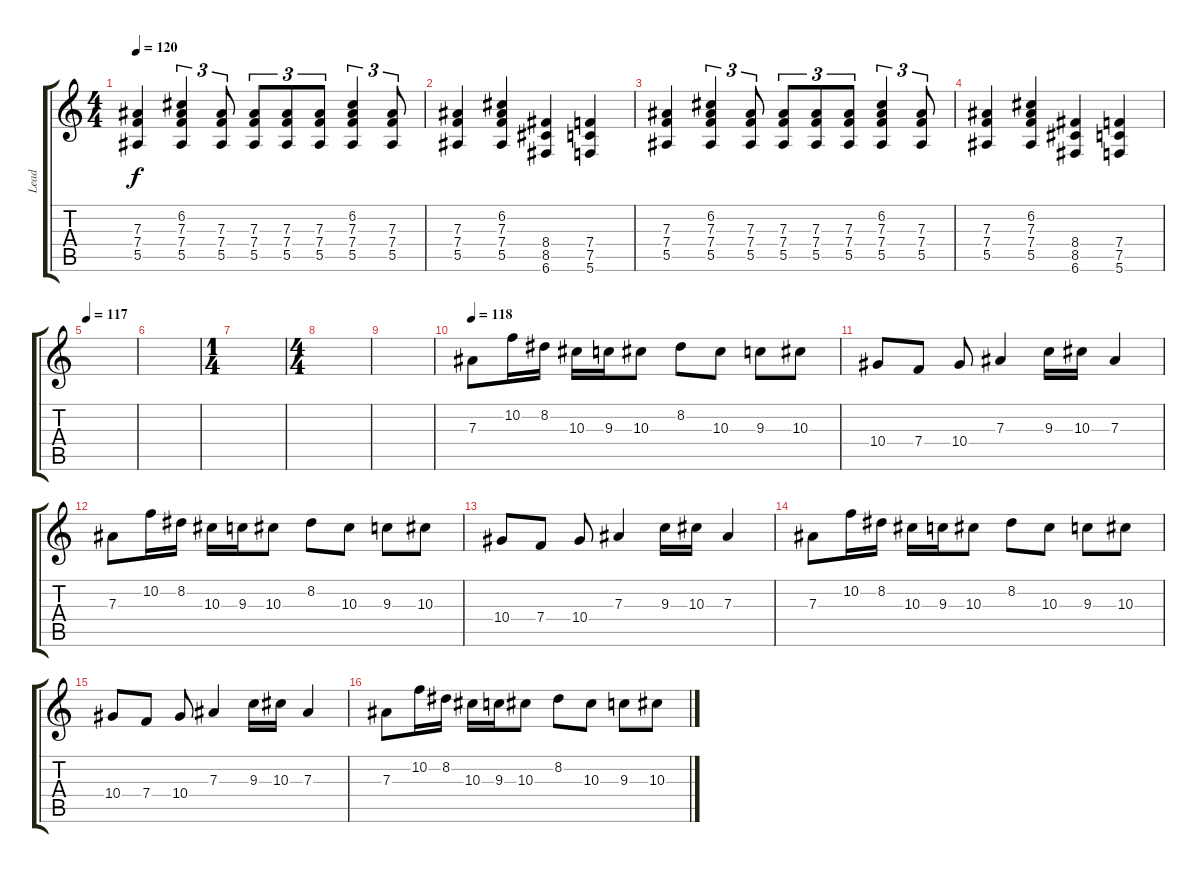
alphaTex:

\track ("Lead" "Lead") {instrument acousticguitarsteel}
\staff {score tabs}
\tuning (C4 G3 Eb3 Bb2 F2 C2) {hide}
\ts (4 4)
\tempo 120
\clef g2
\ks c
(7.3 7.4 5.5).4{dy f} (6.2 7.3 7.4 5.5).4{tu (3 2)} (7.3 7.4 5.5).8{tu (3 2)} (7.3 7.4 5.5).8{tu (3 2)} (7.3 7.4 5.5).8{tu (3 2)} (7.3 7.4 5.5).8{tu (3 2)} (6.2 7.3 7.4 5.5).4{tu (3 2)} (7.3 7.4 5.5).8{tu (3 2)} |
(7.3 7.4 5.5).4 (6.2 7.3 7.4 5.5).4 (8.4 8.5 6.6).4 (7.4 7.5 5.6).4 |
(7.3 7.4 5.5).4 (6.2 7.3 7.4 5.5).4{tu (3 2)} (7.3 7.4 5.5).8{tu (3 2)} (7.3 7.4 5.5).8{tu (3 2)} (7.3 7.4 5.5).8{tu (3 2)} (7.3 7.4 5.5).8{tu (3 2)} (6.2 7.3 7.4 5.5).4{tu (3 2)} (7.3 7.4 5.5).8{tu (3 2)} |
(7.3 7.4 5.5).4 (6.2 7.3 7.4 5.5).4 (8.4 8.5 6.6).4 (7.4 7.5 5.6).4 |
\tempo 117
|
|
\ts (1 4)
|
\ts (4 4)
|
|
\tempo 118
7.3.8{instrument overdrivenguitar} 10.2.16 8.2.16 10.3.16 9.3.16 10.3.8 8.2.8 10.3.8 9.3.8 10.3.8 |
10.4.8 7.4.8 10.4.8 7.3.4 9.3.16 10.3.16 7.3.4 |
7.3.8 10.2.16 8.2.16 10.3.16 9.3.16 10.3.8 8.2.8 10.3.8 9.3.8 10.3.8 |
10.4.8 7.4.8 10.4.8 7.3.4 9.3.16 10.3.16 7.3.4 |
7.3.8 10.2.16 8.2.16 10.3.16 9.3.16 10.3.8 8.2.8 10.3.8 9.3.8 10.3.8 |
10.4.8 7.4.8 10.4.8 7.3.4 9.3.16 10.3.16 7.3.4 |
7.3.8 10.2.16 8.2.16 10.3.16 9.3.16 10.3.8 8.2.8 10.3.8 9.3.8 10.3.8
